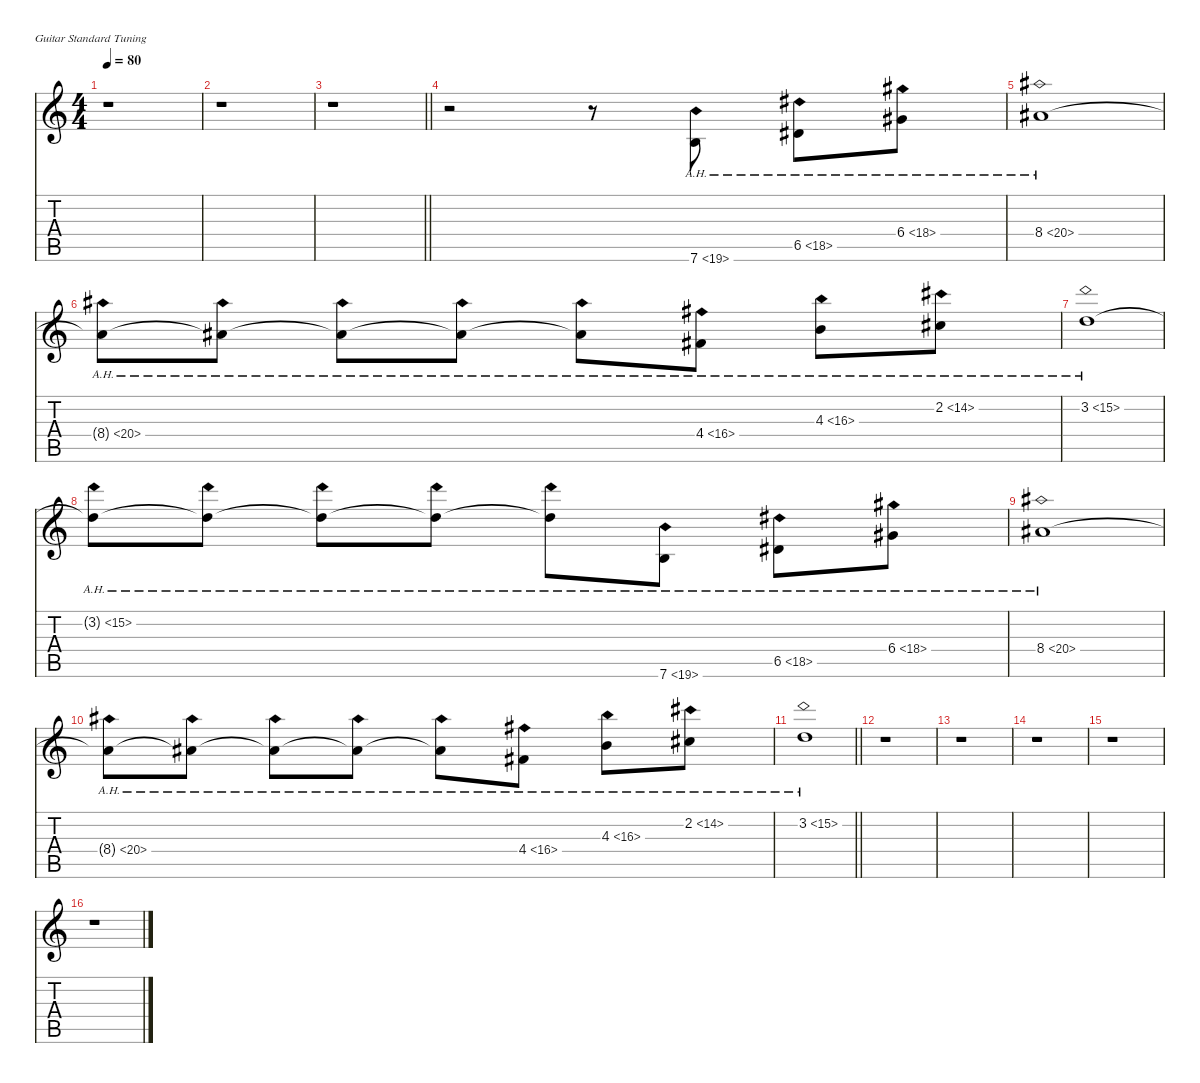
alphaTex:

\defaultSystemsLayout 4
\hideDynamics
\bracketExtendMode nobrackets
\singleTrackTrackNamePolicy hidden
\multiTrackTrackNamePolicy hidden
\firstSystemTrackNameMode fullname
\firstSystemTrackNameOrientation horizontal
\otherSystemsTrackNameOrientation horizontal
\track ("Guitar 3" "jz.guit.") {defaultSystemsLayout 8 instrument electricguitarjazz}
\staff {score tabs}
\tuning (E4 B3 G3 D3 A2 E2)
\ts (4 4)
\tempo 80
\clef g2
\ks c
r.1{dy mf beam Down} |
r.1{beam Down} |
\barLineRight lightlight
r.1{beam Down} |
r.2{beam Down} r.8{beam Down} 7.6{ah 12}.8{dy f beam Up} 6.5{ah 12 acc #}.8{beam Down} 6.4{ah 12 acc #}.8{beam Down} |
8.4{ah 12 acc #}.1{dy ff beam Down} |
8.4{ah 12 t acc #}.8{dy f beam Down} 8.4{ah 12 t acc #}.8{beam Down} 8.4{ah 12 t acc #}.8{beam Down} 8.4{ah 12 t acc #}.8{beam Down} 8.4{ah 12 t acc #}.8{beam Down} 4.4{ah 12 acc #}.8{beam Down} 4.3{ah 12}.8{beam Down} 2.2{ah 12 acc #}.8{beam Down} |
3.2{ah 12}.1{beam Down} |
3.2{ah 12 t}.8{beam Down} 3.2{ah 12 t}.8{beam Down} 3.2{ah 12 t}.8{beam Down} 3.2{ah 12 t}.8{beam Down} 3.2{ah 12 t}.8{beam Down} 7.6{ah 12}.8{beam Down} 6.5{ah 12 acc #}.8{beam Down} 6.4{ah 12 acc #}.8{beam Down} |
8.4{ah 12 acc #}.1{dy ff beam Down} |
8.4{ah 12 t acc #}.8{dy f beam Down} 8.4{ah 12 t acc #}.8{beam Down} 8.4{ah 12 t acc #}.8{beam Down} 8.4{ah 12 t acc #}.8{beam Down} 8.4{ah 12 t acc #}.8{beam Down} 4.4{ah 12 acc #}.8{beam Down} 4.3{ah 12}.8{beam Down} 2.2{ah 12 acc #}.8{beam Down} |
\barLineRight lightlight
3.2{ah 12}.1{beam Down} |
r.1{beam Down} |
r.1{beam Down} |
r.1{beam Down} |
r.1{beam Down} |
r.1{beam Down}
